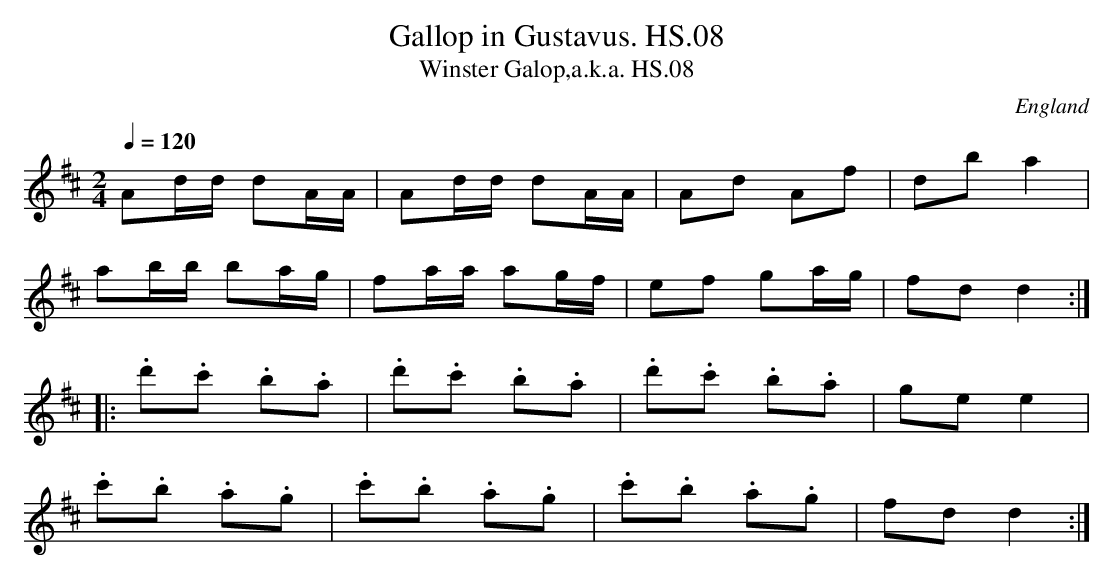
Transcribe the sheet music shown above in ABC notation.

X:1
T:Gallop in Gustavus. HS.08
T:Winster Galop,a.k.a. HS.08
M:2/4
L:1/8
Q:1/4=120
O:England
notC:"Quadrilles,No2"
K:D major
Ad/d/ dA/A/|Ad/d/ dA/A/|Ad Af|dba2|!
ab/b/ ba/g/|fa/a/ ag/f/|ef ga/g/|fdd2:|!
|:.d'.c' .b.a |.d'.c' .b.a |.d'.c' .b.a |gee2|!
.c'.b .a.g|.c'.b .a.g|.c'.b .a.g|fdd2:|
